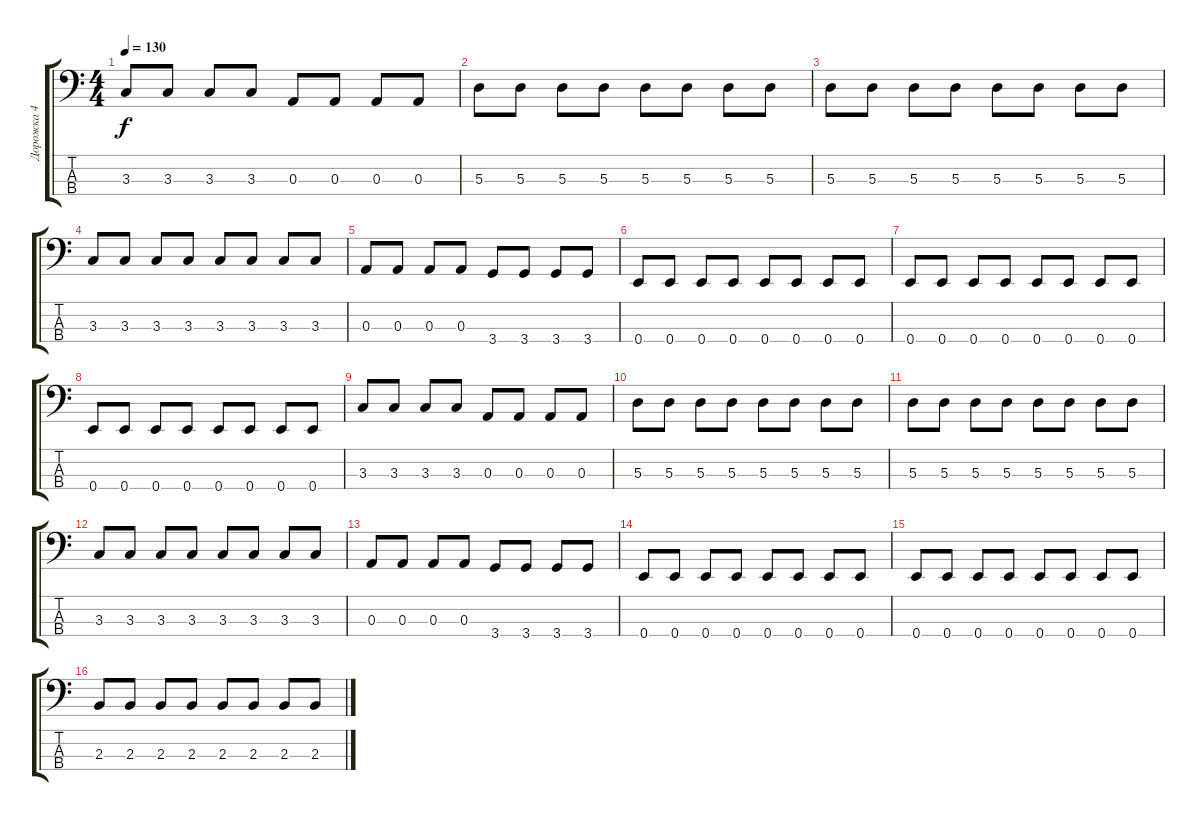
\track ("Дорожка 4" "Дорожка 4") {instrument electricbassfinger}
\staff {score tabs}
\tuning (G2 D2 A1 E1) {hide}
\ts (4 4)
\tempo 130
\clef f4
\ks c
3.3.8{dy f} 3.3.8 3.3.8 3.3.8 0.3.8 0.3.8 0.3.8 0.3.8 |
5.3.8 5.3.8 5.3.8 5.3.8 5.3.8 5.3.8 5.3.8 5.3.8 |
5.3.8 5.3.8 5.3.8 5.3.8 5.3.8 5.3.8 5.3.8 5.3.8 |
3.3.8 3.3.8 3.3.8 3.3.8 3.3.8 3.3.8 3.3.8 3.3.8 |
0.3.8 0.3.8 0.3.8 0.3.8 3.4.8 3.4.8 3.4.8 3.4.8 |
0.4.8 0.4.8 0.4.8 0.4.8 0.4.8 0.4.8 0.4.8 0.4.8 |
0.4.8 0.4.8 0.4.8 0.4.8 0.4.8 0.4.8 0.4.8 0.4.8 |
0.4.8 0.4.8 0.4.8 0.4.8 0.4.8 0.4.8 0.4.8 0.4.8 |
3.3.8 3.3.8 3.3.8 3.3.8 0.3.8 0.3.8 0.3.8 0.3.8 |
5.3.8 5.3.8 5.3.8 5.3.8 5.3.8 5.3.8 5.3.8 5.3.8 |
5.3.8 5.3.8 5.3.8 5.3.8 5.3.8 5.3.8 5.3.8 5.3.8 |
3.3.8 3.3.8 3.3.8 3.3.8 3.3.8 3.3.8 3.3.8 3.3.8 |
0.3.8 0.3.8 0.3.8 0.3.8 3.4.8 3.4.8 3.4.8 3.4.8 |
0.4.8 0.4.8 0.4.8 0.4.8 0.4.8 0.4.8 0.4.8 0.4.8 |
0.4.8 0.4.8 0.4.8 0.4.8 0.4.8 0.4.8 0.4.8 0.4.8 |
2.3.8 2.3.8 2.3.8 2.3.8 2.3.8 2.3.8 2.3.8 2.3.8
